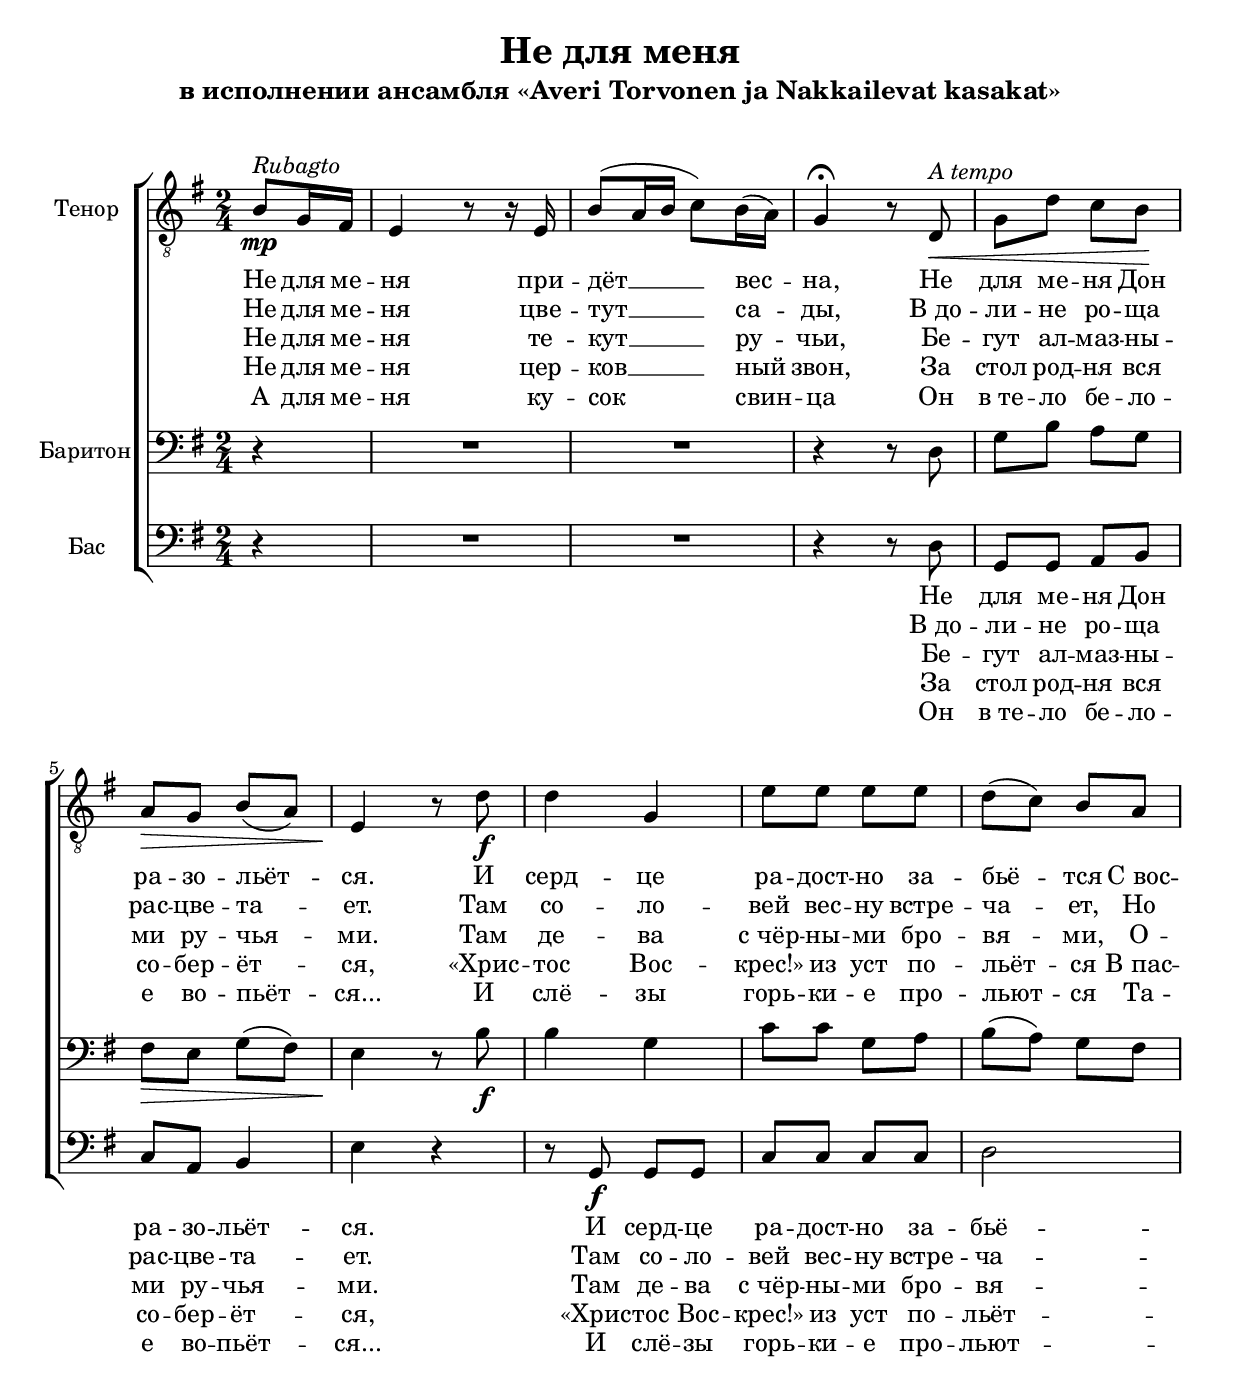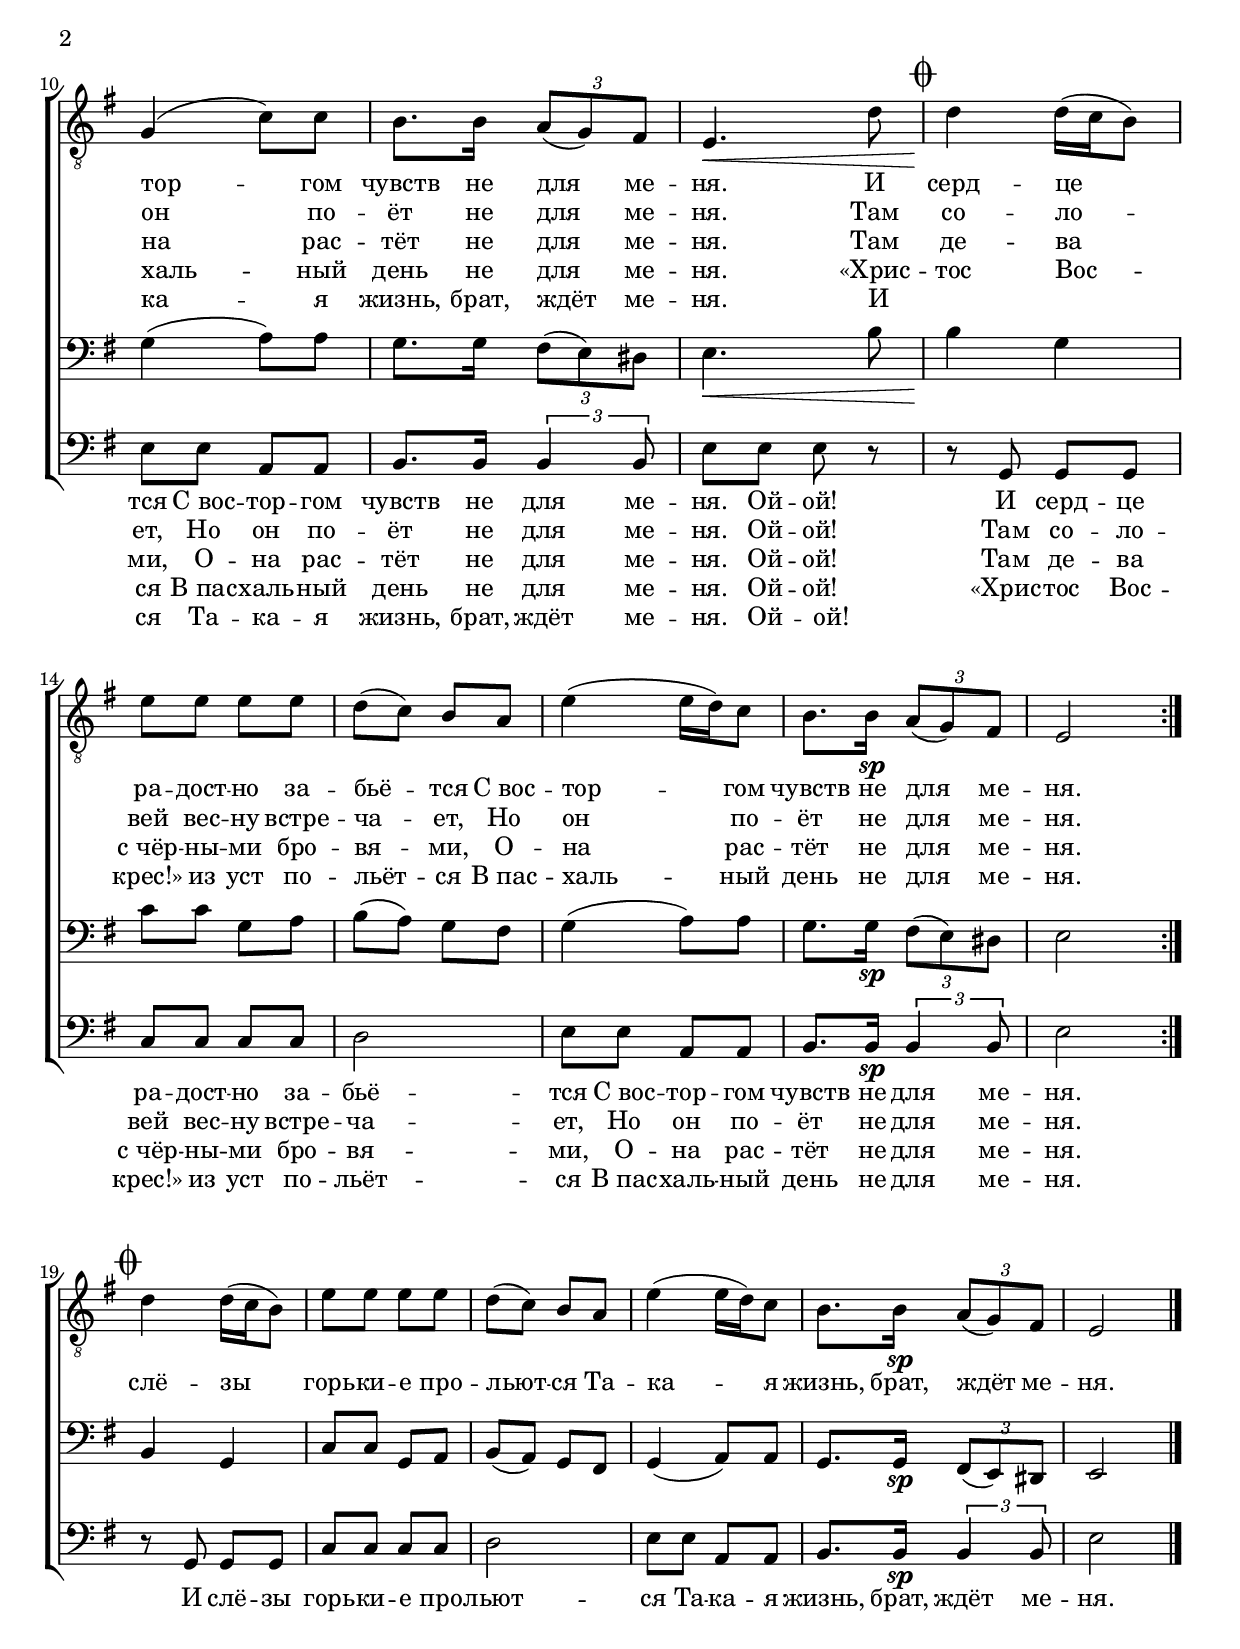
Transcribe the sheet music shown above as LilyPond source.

\version "2.14.2"
\pointAndClickOff

\header {
  title = "Не для меня"
  subtitle = "в исполнении ансамбля «Averi Torvonen ja Nakkailevat kasakat»"
%  composer = "Säveltäjä"
%  poet = "Sanoittaja"
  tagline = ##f
}

globals = { \key e \minor \time 2/4 }

tenor = \relative c' {
  \partial 4
  b8\mp^\markup {\italic Rubagto }
  g16 fis16 | e4 r8 r16 e16 | b'8 ( a16 b16 c8) b16( a16) g4\fermata r8 % intro
  d\<^\markup {\italic "A tempo" } | g d' c b\! | a\> g b( a) | e4\! r8 % verse
  d'8\f|d4 g,4|e'8 e e e|d( c) b a g4( c8) c8|b8. b16 \times 2/3 {a8( g8) fis8}|e4.\< % chorus 
  d'8  | \mark \markup {\musicglyph #"scripts.coda"} d4\! d16( c16 b8)|e8 e e e|d( c) b a e'4( e16 d16) c8|b8. b16\sp \times 2/3 {a8( g8) fis8}|e2 % chorus
}

tenorEnding = \relative c' {
  \mark \markup {\musicglyph #"scripts.coda"} 
  d4\! d16( c16 b8)|e8 e e e|d( c) b a e'4( e16 d16) c8|b8. b16\sp \times 2/3 {a8( g8) fis8}|e2 \bar "|."
}

barytone = \relative c {
  \partial 4 r4
  R2*2 r4 r8 d | g b a g | fis\> e g( fis) | e4\! r8 % verse
  b'8\f|b4 g4|c8 c g a|b( a) g fis|g4( a8) a8|g8. g16 \times 2/3 {fis8( e8) dis8}|e4.\< % chorus
  b'8|b4\! g4|c8 c g a|b( a) g fis|g4( a8) a8|g8. g16\sp \times 2/3 {fis8( e8) dis8}|e2 % chorus
}

barytoneEnding = \relative c {
  b4\! g4|c8 c g a|b( a) g fis|g4( a8) a8|g8. g16\sp \times 2/3 {fis8( e8) dis8}|e2 
}

bass = 	\relative c {
  \partial 4 r4
  R2*2 r4 r8 d8|g,8 g a b|c a b4|e4 r4 % verse
  r8 g,8\f g g|c8 c c c|d2|e8 e8 a,8 a8|b8. b16 \times 2/3 {b4 b8}|e8 e8 e8 r8 % chorus
  r8 g,8 g g|c8 c c c|d2|e8 e8 a,8 a8|b8. b16\sp \times 2/3 {b4 b8}|e2 % chorus
}

bassEnding = \relative c {
  r8 g8 g g|c8 c c c|d2|e8 e8 a,8 a8|b8. b16\sp \times 2/3 {b4 b8}|e2 
}


introOne = \lyricmode { Не для ме -- ня при -- дёт __ вес -- на, }
verseOne = \lyricmode { Не для ме -- ня  Дон ра -- зо -- льёт -- ся. }
chorusOne = \lyricmode {
  И серд -- це ра -- дост -- но за -- бьё -- тся 
  С_вос -- тор -- гом чувств не для ме -- ня.
}

introTwo = \lyricmode { Не для ме -- ня цве -- тут __ са -- ды, }
verseTwo = \lyricmode { В_до -- ли -- не ро -- ща рас -- цве -- та -- ет. }
chorusTwo = \lyricmode { 
  Там со -- ло -- вей вес -- ну встре -- ча -- ет, 
  Но он по -- ёт не для ме -- ня.
}

introThree = \lyricmode { Не для ме -- ня те -- кут __ ру -- чьи, }
verseThree = \lyricmode { Бе -- гут ал -- маз -- ны -- ми ру -- чья -- ми. }
chorusThree = \lyricmode { 
  Там де -- ва с_чёр -- ны -- ми бро -- вя -- ми,
  О -- на рас -- тёт не для ме -- ня.
}

introFour = \lyricmode { Не для ме -- ня цер -- ков __ ный звон, }
verseFour = \lyricmode { За стол род -- ня вся со -- бер -- ёт -- ся, }
chorusFour = \lyricmode { 
  «Хрис -- тос Вос -- крес!» из уст по -- льёт -- ся
  В_пас -- халь -- ный день не для ме -- ня.
}

introFive = \lyricmode { А для ме -- ня ку -- сок свин -- ца }
verseFive = \lyricmode { Он в_те -- ло бе -- ло -- е во -- пьёт -- ся... }
chorusFive = \lyricmode {
  слё -- зы горь -- ки -- е про -- льют -- ся 
  Та -- ка -- я жизнь, брат, ждёт ме -- ня.
}

hoi = \lyricmode { Ой -- ой! }
skipit = \lyricmode { _ _ _ _ _ _ _ _ _ _ _ _ _ _ _ _ }

\score {
  \new ChoirStaff <<
    \new Staff << 
      \set Staff.instrumentName = "Тенор"
      \set Staff.midiInstrument = "choir aahs"
      \new Voice = "Tenor" { \clef "treble_8" \globals \repeat volta 4 \tenor \break \tenorEnding }
      \new Lyrics \lyricsto "Tenor" {	\introOne \verseOne \chorusOne \chorusOne}
      \new Lyrics \lyricsto "Tenor" {	\introTwo \verseTwo \chorusTwo \chorusTwo}
      \new Lyrics \lyricsto "Tenor" {	\introThree \verseThree \chorusThree \chorusThree}
      \new Lyrics \lyricsto "Tenor" {	\introFour \verseFour \chorusFour \chorusFour}
      \new Lyrics \lyricsto "Tenor" {	\introFive \verseFive И \chorusFive И \skipit \chorusFive}
    >>
    \new Staff << 
      \set Staff.instrumentName = "Баритон"
      \set Staff.midiInstrument = "choir aahs"
      \new Voice = "Barytone" { \clef bass \globals \barytone \barytoneEnding}
    >>
    \new Staff << 
      \set Staff.instrumentName = "Бас"
      \set Staff.midiInstrument = "choir aahs"
      \new Voice = "Bass" { \clef bass \globals \bass \bassEnding}
      \new Lyrics \lyricsto "Bass" {  \verseOne \chorusOne \hoi \chorusOne }
      \new Lyrics \lyricsto "Bass" {  \verseTwo \chorusTwo \hoi \chorusTwo }
      \new Lyrics \lyricsto "Bass" {  \verseThree \chorusThree \hoi \chorusThree }
      \new Lyrics \lyricsto "Bass" {  \verseFour \chorusFour \hoi \chorusFour }
      \new Lyrics \lyricsto "Bass" {  \verseFive И \chorusFive \hoi \skipit _ И \chorusFive }
    >> 
  >>
  \midi {}
  \layout {}
} 

\paper {
  ragged-bottom = ##t
  markup-system-spacing #'padding = #5  % between title and staff group
  system-system-spacing #'padding = #5 % between staff groups
}

